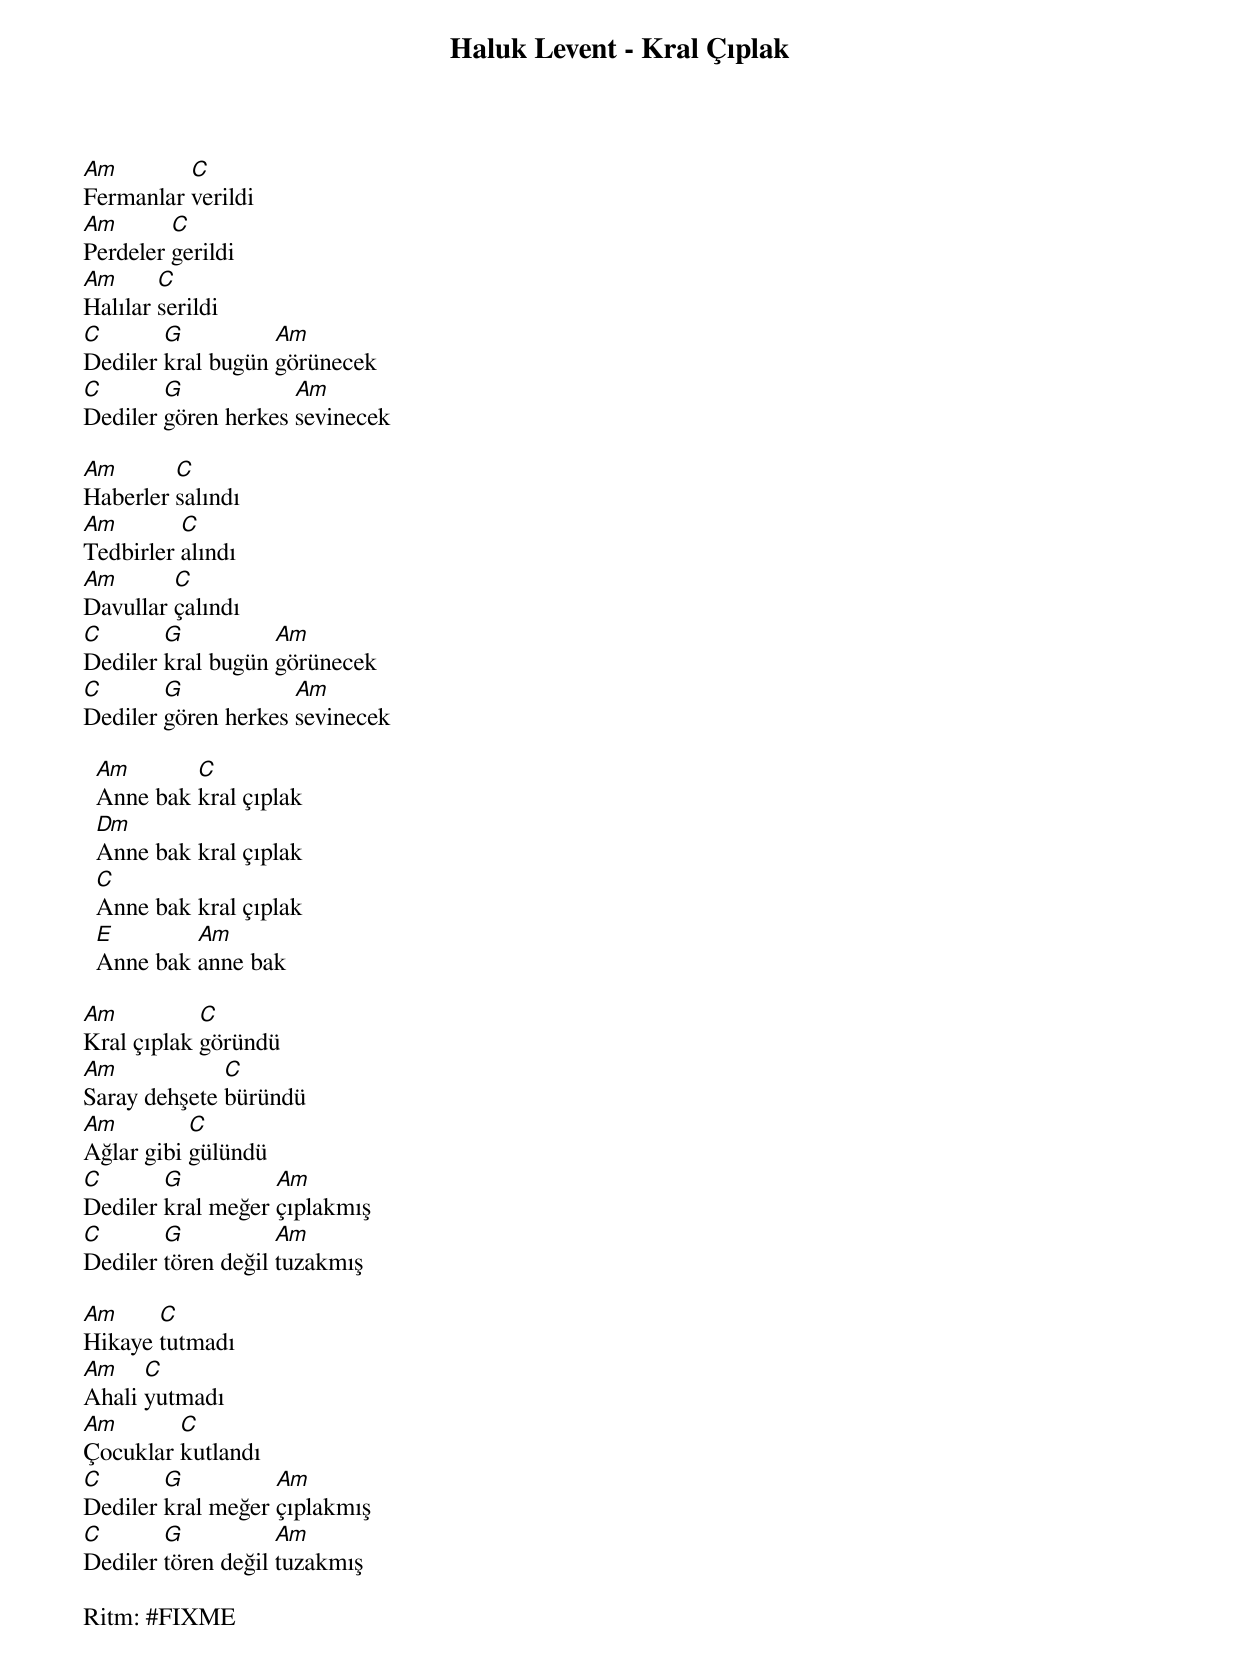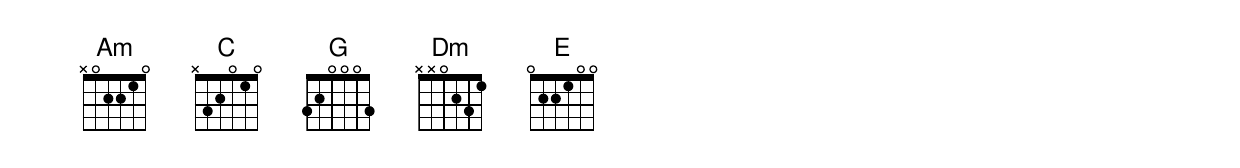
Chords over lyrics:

Haluk Levent - Kral Çıplak

Am        C
Fermanlar verildi
Am       C
Perdeler gerildi
Am      C
Halılar serildi
C       G          Am
Dediler kral bugün görünecek
C       G            Am
Dediler gören herkes sevinecek

Am       C
Haberler salındı
Am        C
Tedbirler alındı
Am       C
Davullar çalındı
C       G          Am
Dediler kral bugün görünecek
C       G            Am
Dediler gören herkes sevinecek

  Am       C
  Anne bak kral çıplak
  Dm
  Anne bak kral çıplak
  C
  Anne bak kral çıplak
  E        Am
  Anne bak anne bak

Am          C
Kral çıplak göründü
Am            C
Saray dehşete büründü
Am         C
Ağlar gibi gülündü
C       G          Am
Dediler kral meğer çıplakmış
C       G           Am
Dediler tören değil tuzakmış

Am     C
Hikaye tutmadı
Am    C
Ahali yutmadı
Am       C
Çocuklar kutlandı
C       G          Am
Dediler kral meğer çıplakmış
C       G           Am
Dediler tören değil tuzakmış

Ritm: #FIXME
